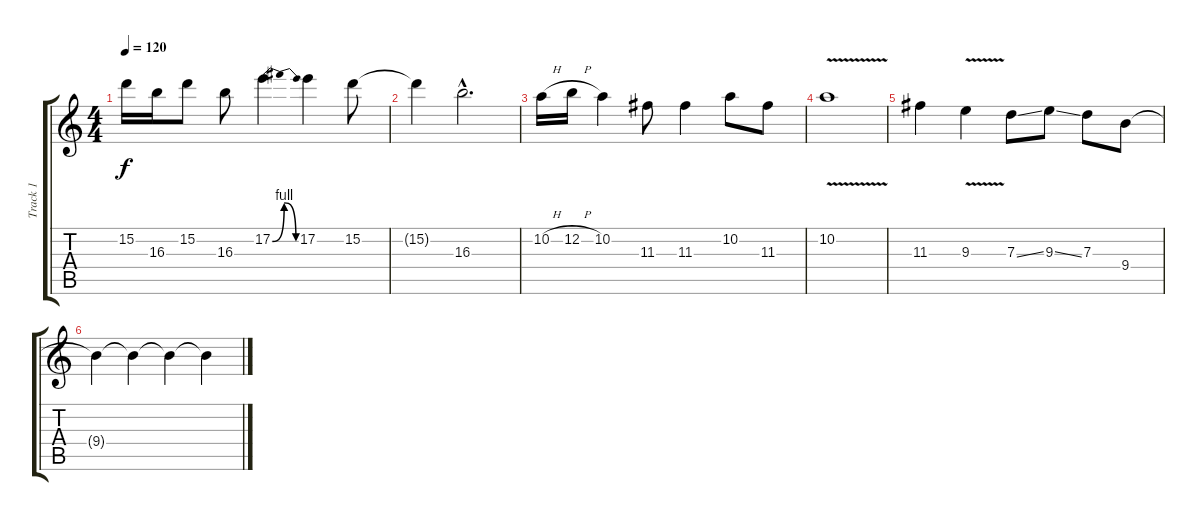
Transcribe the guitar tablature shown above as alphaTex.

\track ("Track 1" "Track 1") {instrument electricguitarclean}
\staff {score tabs}
\tuning (E4 B3 G3 D3 A2 E2) {hide}
\ts (4 4)
\tempo 120
\clef g2
\ks c
15.2{t}.16{dy f} 16.3.16 15.2.8 16.3.8 17.2{be (bendrelease 0 0 30 4 30 4 60 0)}.4 17.2.4 15.2.8 |
15.2{t}.4 16.3{hac}.2{d} |
10.2{h}.16 12.2{h}.16 10.2.4 11.3.8 11.3.4 10.2.8 11.3.8 |
10.2{v}.1 |
11.3.4 9.3{v}.4 7.3{ss}.8 9.3{ss}.8 7.3.8 9.4.8 |
9.4{t}.4 9.4{t}.4 9.4{t}.4 9.4{t}.4
